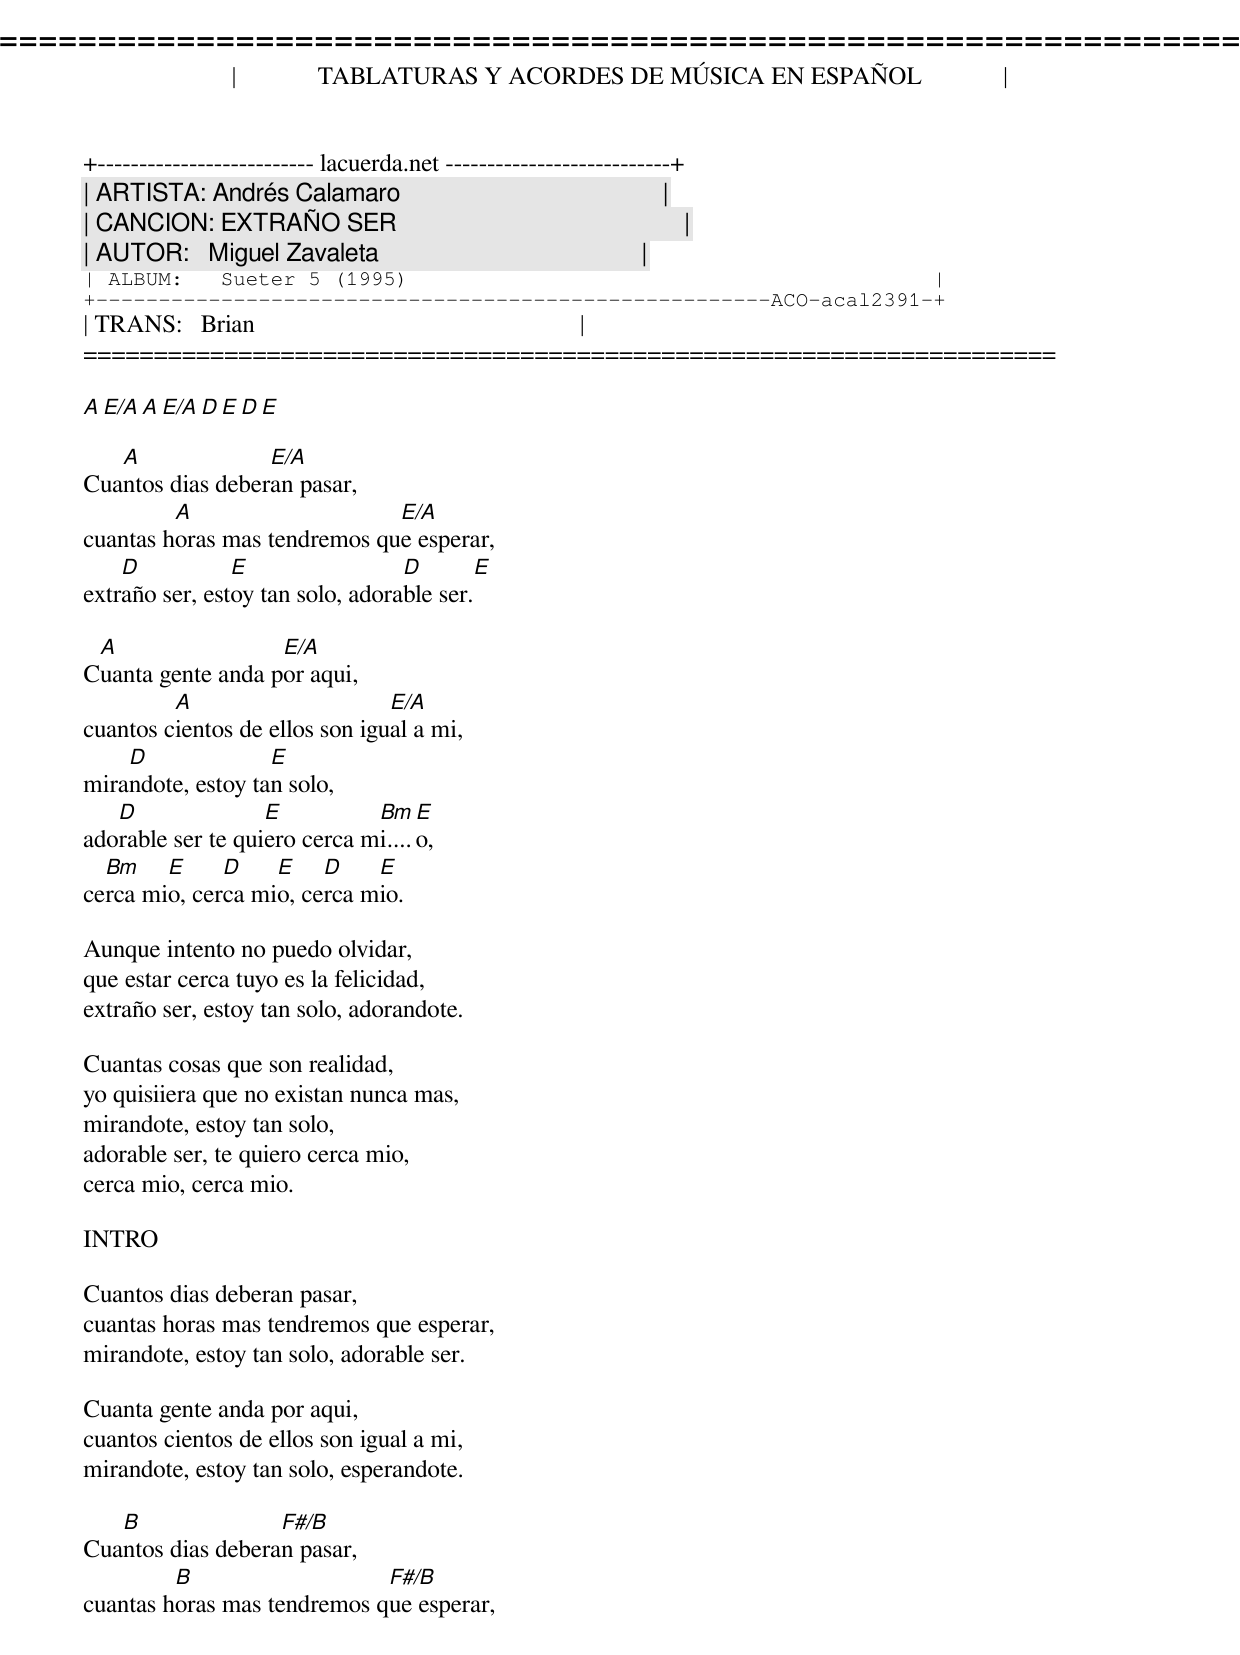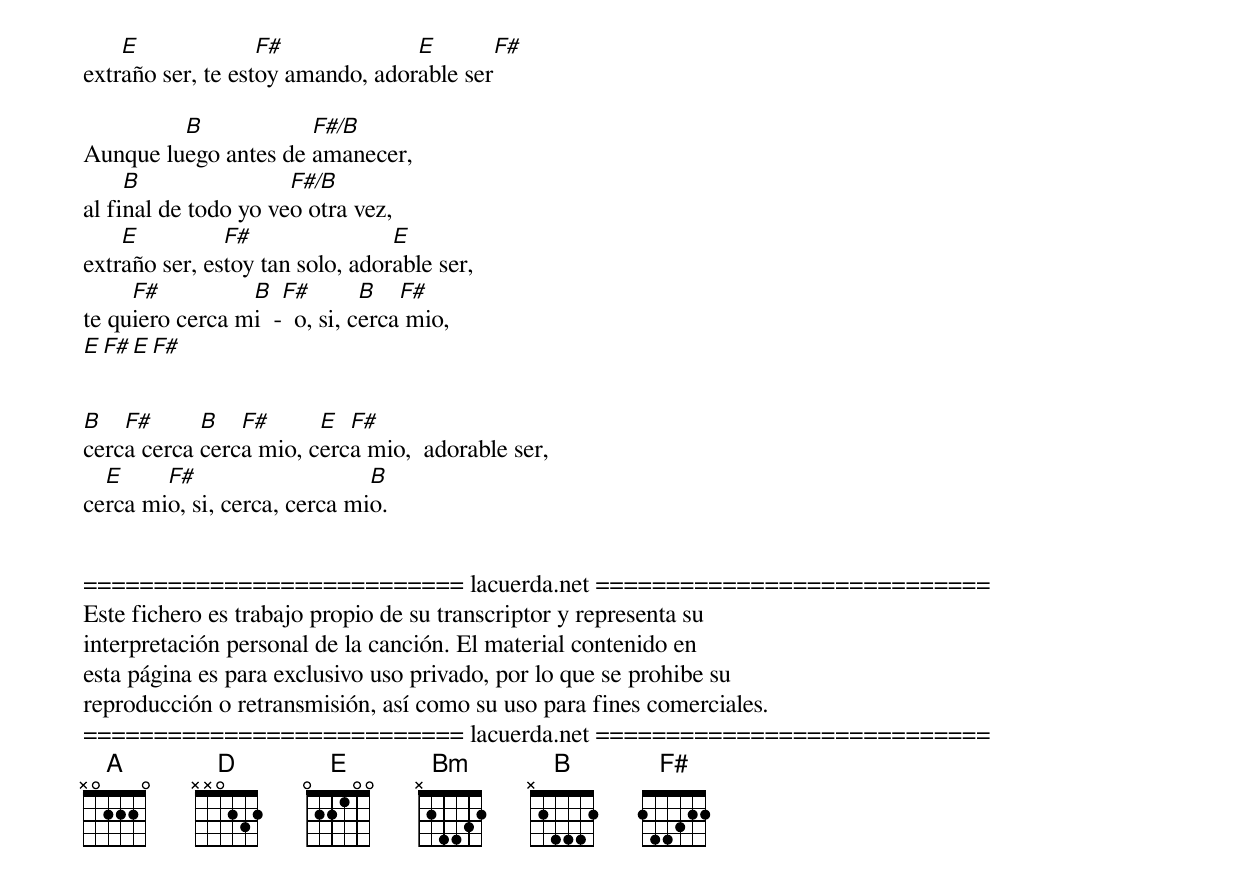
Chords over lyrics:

=====================================================================
|             TABLATURAS Y ACORDES DE MÚSICA EN ESPAÑOL             |
+-------------------------- lacuerda.net ---------------------------+
| ARTISTA: Andrés Calamaro                                          |
| CANCION: EXTRAÑO SER                                              |
| AUTOR:   Miguel Zavaleta                                          |
| ALBUM:   Sueter 5 (1995)                                          |
+------------------------------------------------------ACO-acal2391-+
| TRANS:   Brian                                                    |
=====================================================================

A  E/A  A  E/A   D  E  D  E

   A              E/A
Cuantos dias deberan pasar,
         A                    E/A
cuantas horas mas tendremos que esperar,
    D           E                 D               E
extraño ser, estoy tan solo, adorable ser.

 A                 E/A
Cuanta gente anda por aqui,
         A                      E/A
cuantos cientos de ellos son igual a mi,
    D              E
mirandote, estoy tan solo,
   D               E          Bm   E
adorable ser te quiero cerca mi....o,
  Bm    E     D    E    D    E
cerca mio, cerca mio, cerca mio.

Aunque intento no puedo olvidar,
que estar cerca tuyo es la felicidad,
extraño ser, estoy tan solo, adorandote.

Cuantas cosas que son realidad,
yo quisiiera que no existan nunca mas,
mirandote, estoy tan solo,
adorable ser, te quiero cerca mio,
cerca mio, cerca mio.

INTRO

Cuantos dias deberan pasar,
cuantas horas mas tendremos que esperar,
mirandote, estoy tan solo, adorable ser.

Cuanta gente anda por aqui,
cuantos cientos de ellos son igual a mi,
mirandote, estoy tan solo, esperandote.

   B               F#/B
Cuantos dias deberan pasar,
         B                   F#/B
cuantas horas mas tendremos que esperar,
    E              F#             E        F#
extraño ser, te estoy amando, adorable ser

         B            F#/B
Aunque luego antes de amanecer,
     B                F#/B
al final de todo yo veo otra vez,
    E          F#                E
extraño ser, estoy tan solo, adorable ser,
     F#          B   F#        B   F#
te quiero cerca mi  -  o, si, cerca mio,
  E                 F#        E          F#


B   F#      B   F#      E  F#
cerca cerca cerca mio, cerca mio,  adorable ser,
  E     F#                    B
cerca mio, si, cerca, cerca mio.


=========================== lacuerda.net ============================
Este fichero es trabajo propio de su transcriptor y representa su
interpretación personal de la canción. El material contenido en
esta página es para exclusivo uso privado, por lo que se prohibe su
reproducción o retransmisión, así como su uso para fines comerciales.
=========================== lacuerda.net ============================
